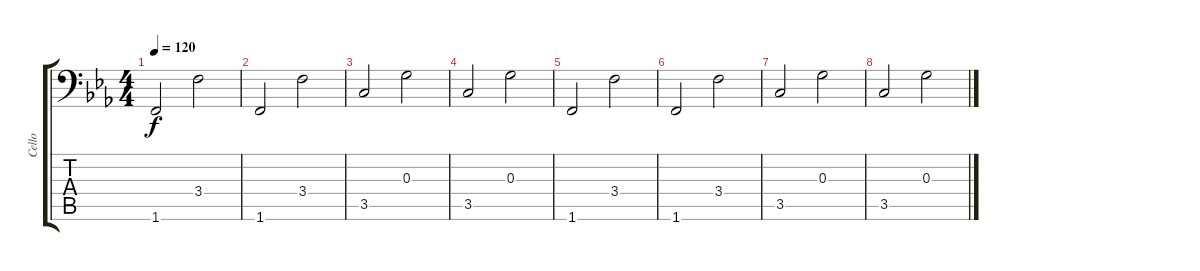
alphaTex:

\track ("Cello" "Cello") {instrument electricbasspick}
\staff {score tabs}
\tuning (E3 B2 G2 D2 A1 E1) {hide}
\ts (4 4)
\tempo 120
\clef f4
\ks eb
1.6.2{dy f} 3.4.2 |
1.6.2 3.4.2 |
3.5.2 0.3.2 |
3.5.2 0.3.2 |
1.6.2 3.4.2 |
1.6.2 3.4.2 |
3.5.2 0.3.2 |
3.5.2 0.3.2
